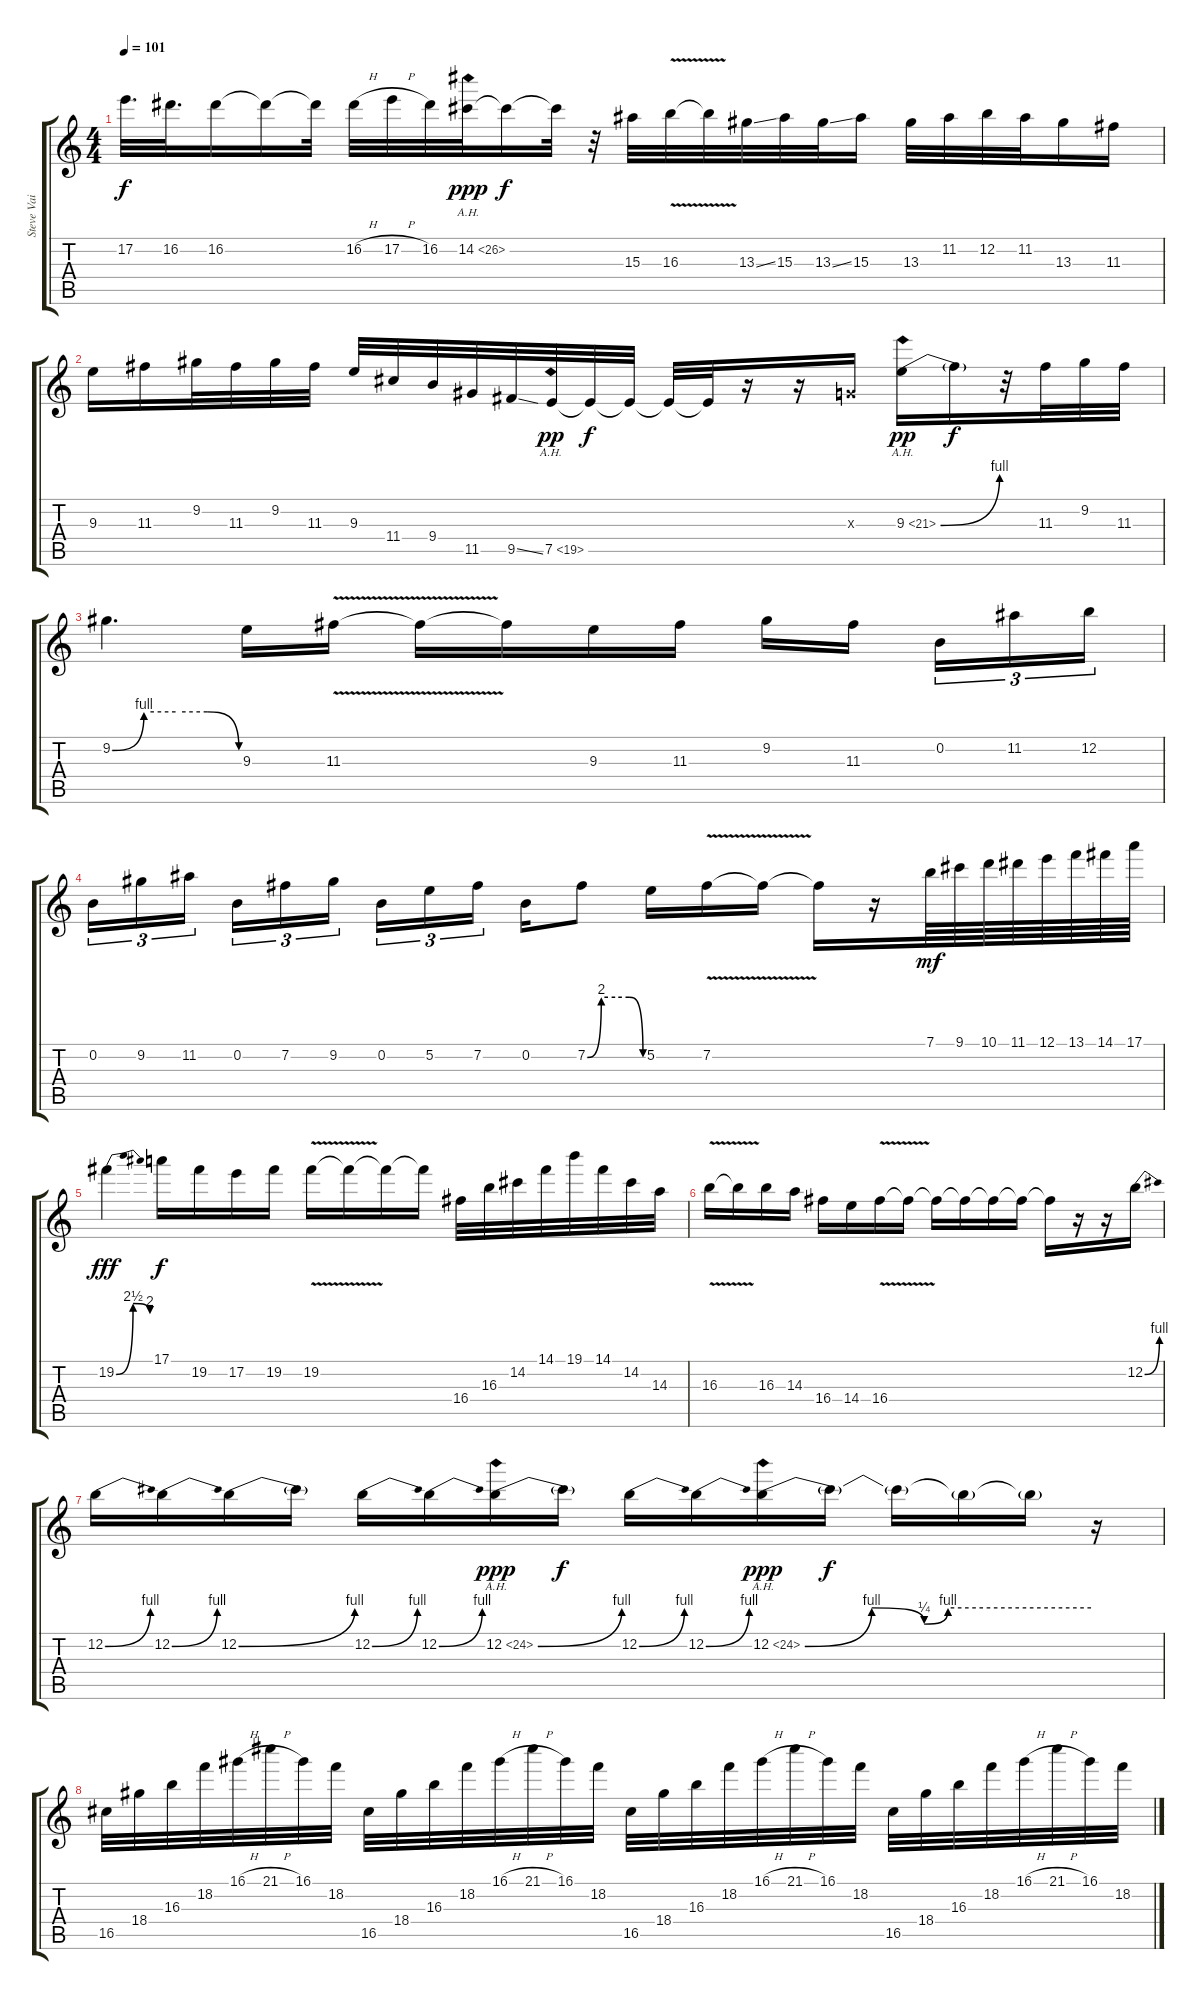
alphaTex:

\track ("Steve Vai" "Steve Vai") {instrument distortionguitar}
\staff {score tabs}
\tuning (E4 B3 G3 D3 A2 E2) {hide}
\ts (4 4)
\tempo 101
\clef g2
\ks c
17.2.32{d dy f} 16.2.32{d} 16.2.16 16.2{t}.16 16.2{t}.32 16.2{h}.32 17.2{h}.32 16.2.32 14.2{ah 12}.32{dy ppp} 14.2{t}.16{dy f} 14.2{t}.32 r.32 15.3.32 16.3{v}.32 16.3{t}.32 13.3{ss}.32 15.3.32 13.3{ss}.32 15.3.16 13.3.32 11.2.32 12.2.32 11.2.32 13.3.16 11.3.16 |
9.3.16 11.3.16 9.2.32 11.3.32 9.2.32 11.3.32 9.3.32 11.4.32 9.4.32 11.5.32 9.5{ss}.32 7.5{ah 12}.32{dy pp} 7.5{t}.32{dy f} 7.5{t}.32 7.5{t}.32 7.5{t}.32 r.16 r.16 0.3{x}.16 9.3{be (bend 0 0 60 4) ah 12}.16{dy pp} 9.3{t}.16{dy f} r.32 11.3.32 9.2.32 11.3.32 |
9.2{be (custom 0 0 15 4 30 4 45 4 60 0)}.4{d} 9.3.16 11.3{v}.16 11.3{t}.16 11.3{t}.16 9.3.16 11.3.16 9.2.16 11.3.16{beam splitsecondary} 0.2.16{tu (3 2)} 11.2.16{tu (3 2)} 12.2.16{tu (3 2)} |
0.2.16{tu (3 2)} 9.2.16{tu (3 2)} 11.2.16{tu (3 2) beam splitsecondary} 0.2.16{tu (3 2)} 7.2.16{tu (3 2)} 9.2.16{tu (3 2)} 0.2.16{tu (3 2)} 5.2.16{tu (3 2)} 7.2.16{tu (3 2) beam splitsecondary} 0.2.16 7.2{be (custom 0 0 15 8 30 8 45 8 60 0)}.8 5.2.16 7.2{v}.16 7.2{t}.16 7.2{t}.16 r.16 7.1.64{dy mf} 9.1.64 10.1.64 11.1.64 12.1.64 13.1.64 14.1.64 17.1.64 |
19.2{be (bendrelease 0 0 30 10 55 10 60 8)}.4{dy fff} 17.1.16{dy f} 19.2.16 17.2.16 19.2.16 19.2{v}.16 19.2{t}.16 19.2{t}.16 19.2{t}.16 16.4.32 16.3.32 14.2.32 14.1.32 19.1.32 14.1.32 14.2.32 14.3.32 |
16.3{v}.16 16.3{t}.16 16.3.16 14.3.16 16.4.16 14.4.16 16.4{v}.16 16.4{t}.16 16.4{t}.16 16.4{t}.16 16.4{t}.16 16.4{t}.16 16.4{t}.16 r.16 r.16 12.2{be (bend 0 0 60 4)}.16 |
12.2{be (bend 0 0 60 4)}.16 12.2{be (bend 0 0 60 4)}.16 12.2{be (bend 0 0 60 4)}.16 12.2{t}.16 12.2{be (bend 0 0 60 4)}.16 12.2{be (bend 0 0 60 4)}.16 12.2{be (bend 0 0 60 4) ah 12}.16{dy ppp} 12.2{t}.16{dy f} 12.2{be (bend 0 0 60 4)}.16 12.2{be (bend 0 0 60 4)}.16 12.2{be (custom 0 0 14 4 25 1 30 4 60 4) ah 12}.16{dy ppp} 12.2{t}.16{dy f} 12.2{t}.16 12.2{t}.16 12.2{t}.16 r.16 |
16.5.32 18.4.32 16.3.32 18.2.32 16.1{h}.32 21.1{h}.32 16.1.32 18.2.32 16.5.32 18.4.32 16.3.32 18.2.32 16.1{h}.32 21.1{h}.32 16.1.32 18.2.32 16.5.32 18.4.32 16.3.32 18.2.32 16.1{h}.32 21.1{h}.32 16.1.32 18.2.32 16.5.32 18.4.32 16.3.32 18.2.32 16.1{h}.32 21.1{h}.32 16.1.32 18.2.32
